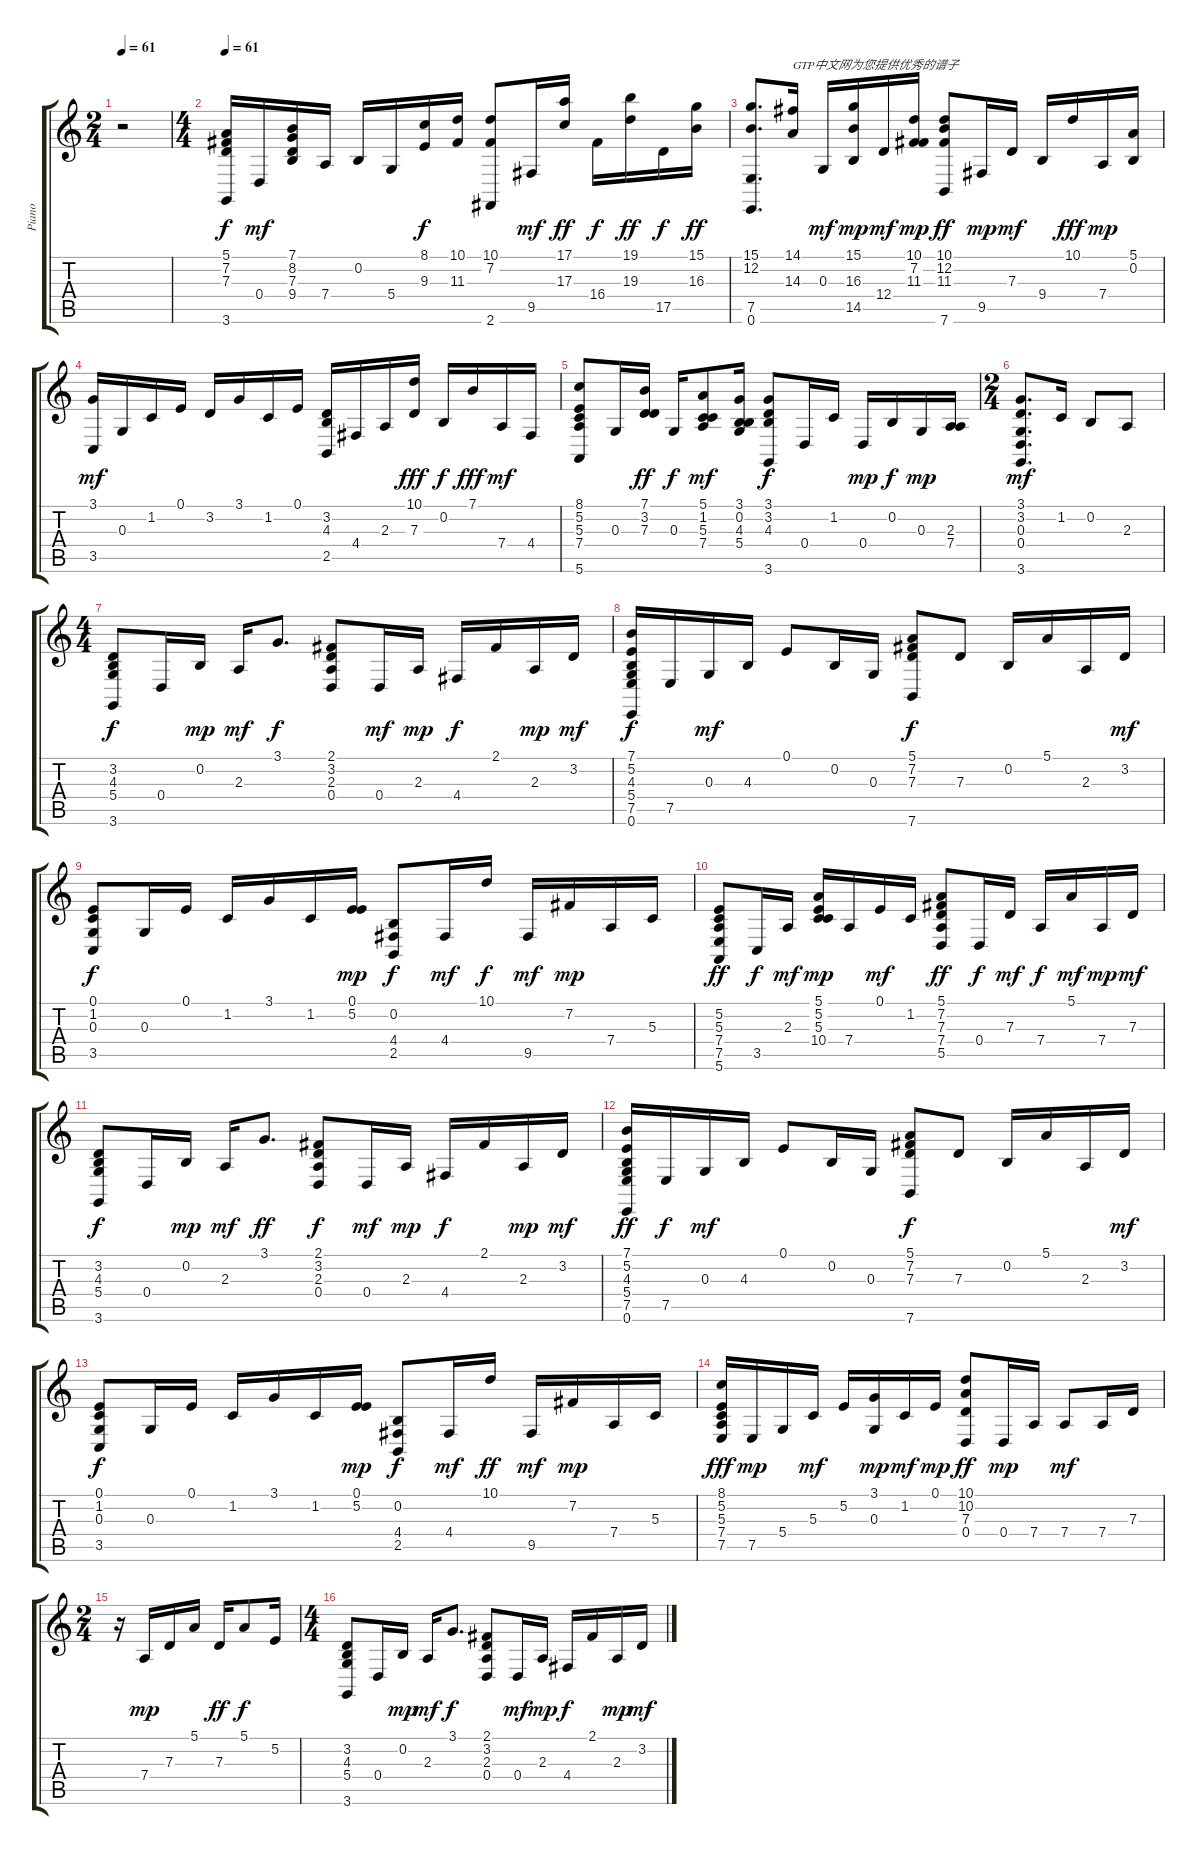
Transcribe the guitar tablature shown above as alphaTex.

\track ("Piano" "Piano") {instrument acousticgrandpiano}
\staff {score tabs}
\tuning (E4 B3 G3 D3 A2 E2) {hide}
\ts (2 4)
\tempo 61
\clef g2
\ks c
r.2{dy f instrument acousticgrandpiano} |
\ts (4 4)
\tempo 61
(5.1 7.2 7.3 3.6).16 0.4.16{dy mf} (7.1 8.2 7.3 9.4).16 7.4.16 0.2.16 5.4.16 (8.1 9.3).16{dy f} (10.1 11.3).16 (10.1 7.2 2.6).8 9.5.16{dy mf} (17.1 17.3).16{dy ff} 16.4.16{dy f} (19.1 19.3).16{dy ff} 17.5.16{dy f} (15.1 16.3).16{dy ff} |
(15.1 12.2 7.5 0.6).8{d} (14.1 14.3).16{txt "GTP中文网为您提供优秀的谱子"} 0.3.16{dy mf} (15.1 16.3 14.5).16{dy mp} 12.4.16{dy mf} (10.1 7.2 11.3).16{dy mp} (10.1 12.2 11.3 7.6).8{dy ff} 9.5.16{dy mp} 7.3.16{dy mf} 9.4.16 10.1.16{dy fff} 7.4.16{dy mp} (5.1 0.2).16 |
(3.1 3.5).16{dy mf} 0.3.16 1.2.16 0.1.16 3.2.16 3.1.16 1.2.16 0.1.16 (3.2 4.3 2.5).16 4.4.16 2.3.16 (10.1 7.3).16{dy fff} 0.2.16{dy f} 7.1.16{dy fff} 7.4.16{dy mf} 4.4.16 |
(8.1 5.2 5.3 7.4 5.6).8 0.3.16 (7.1 3.2 7.3).16{dy ff} 0.3.16{dy f} (5.1 1.2 5.3 7.4).8{dy mf} (3.1 0.2 4.3 5.4).16 (3.1 3.2 4.3 3.6).8{dy f} 0.4.16 1.2.16 0.4.16{dy mp} 0.2.16{dy f} 0.3.16{dy mp} (2.3 7.4).16 |
\ts (2 4)
(3.1 3.2 0.3 0.4 3.6).8{d dy mf} 1.2.16 0.2.8 2.3.8 |
\ts (4 4)
(3.2 4.3 5.4 3.6).8{dy f} 0.4.16 0.2.16{dy mp} 2.3.16{dy mf} 3.1.8{d dy f} (2.1 3.2 2.3 0.4).8 0.4.16{dy mf} 2.3.16{dy mp} 4.4.16{dy f} 2.1.16 2.3.16{dy mp} 3.2.16{dy mf} |
(7.1 5.2 4.3 5.4 7.5 0.6).16{dy f} 7.5.16 0.3.16{dy mf} 4.3.16 0.1.8 0.2.16 0.3.16 (5.1 7.2 7.3 7.6).8{dy f} 7.3.8 0.2.16 5.1.16 2.3.16 3.2.16{dy mf} |
(0.1 1.2 0.3 3.5).8{dy f} 0.3.16 0.1.16 1.2.16 3.1.16 1.2.16 (0.1 5.2).16{dy mp} (0.2 4.4 2.5).8{dy f} 4.4.16{dy mf} 10.1.16{dy f} 9.5.16{dy mf} 7.2.16{dy mp} 7.4.16 5.3.16 |
(5.2 5.3 7.4 7.5 5.6).8{dy ff} 3.5.16{dy f} 2.3.16{dy mf} (5.1 5.2 5.3 10.4).16{dy mp} 7.4.16 0.1.16{dy mf} 1.2.16 (5.1 7.2 7.3 7.4 5.5).8{dy ff} 0.4.16{dy f} 7.3.16{dy mf} 7.4.16{dy f} 5.1.16{dy mf} 7.4.16{dy mp} 7.3.16{dy mf} |
(3.2 4.3 5.4 3.6).8{dy f} 0.4.16 0.2.16{dy mp} 2.3.16{dy mf} 3.1.8{d dy ff} (2.1 3.2 2.3 0.4).8{dy f} 0.4.16{dy mf} 2.3.16{dy mp} 4.4.16{dy f} 2.1.16 2.3.16{dy mp} 3.2.16{dy mf} |
(7.1 5.2 4.3 5.4 7.5 0.6).16{dy ff} 7.5.16{dy f} 0.3.16{dy mf} 4.3.16 0.1.8 0.2.16 0.3.16 (5.1 7.2 7.3 7.6).8{dy f} 7.3.8 0.2.16 5.1.16 2.3.16 3.2.16{dy mf} |
(0.1 1.2 0.3 3.5).8{dy f} 0.3.16 0.1.16 1.2.16 3.1.16 1.2.16 (0.1 5.2).16{dy mp} (0.2 4.4 2.5).8{dy f} 4.4.16{dy mf} 10.1.16{dy ff} 9.5.16{dy mf} 7.2.16{dy mp} 7.4.16 5.3.16 |
(8.1 5.2 5.3 7.4 7.5).16{dy fff} 7.5.16{dy mp} 5.4.16 5.3.16{dy mf} 5.2.16 (3.1 0.3).16{dy mp} 1.2.16{dy mf} 0.1.16{dy mp} (10.1 10.2 7.3 0.4).8{dy ff} 0.4.16{dy mp} 7.4.16 7.4.8{dy mf} 7.4.16 7.3.16 |
\ts (2 4)
r.16 7.4.16{dy mp} 7.3.16 5.1.16 7.3.16{dy ff} 5.1.8{dy f} 5.2.16 |
\ts (4 4)
(3.2 4.3 5.4 3.6).8 0.4.16 0.2.16{dy mp} 2.3.16{dy mf} 3.1.8{d dy f} (2.1 3.2 2.3 0.4).8 0.4.16{dy mf} 2.3.16{dy mp} 4.4.16{dy f} 2.1.16 2.3.16{dy mp} 3.2.16{dy mf}
